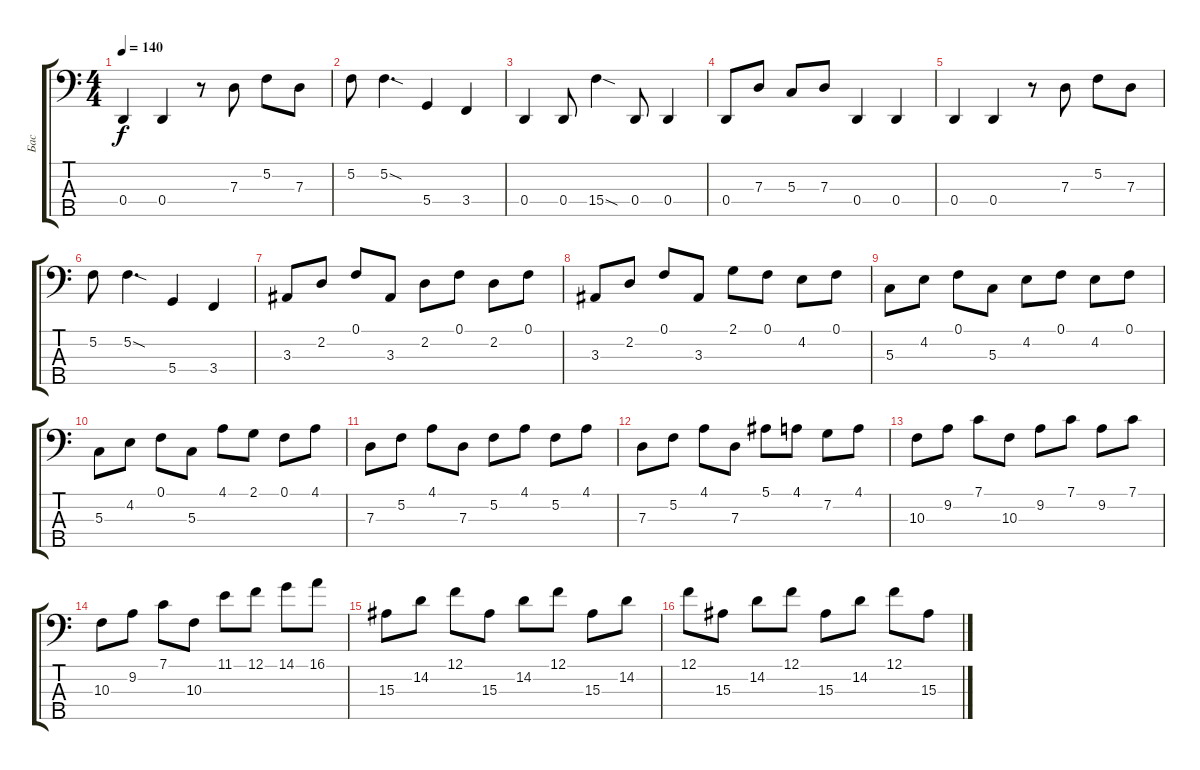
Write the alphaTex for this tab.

\track ("Бас" "Бас") {instrument electricbassfinger}
\staff {score tabs}
\tuning (F2 C2 G1 D1 A0) {hide}
\ts (4 4)
\tempo 140
\clef f4
\ks c
0.4.4{dy f} 0.4.4 r.8 7.3.8 5.2.8 7.3.8 |
5.2.8 5.2{sod}.4{d} 5.4.4 3.4.4 |
0.4.4 0.4.8 15.4{sod}.4 0.4.8 0.4.4 |
0.4.8 7.3.8 5.3.8 7.3.8 0.4.4 0.4.4 |
0.4.4 0.4.4 r.8 7.3.8 5.2.8 7.3.8 |
5.2.8 5.2{sod}.4{d} 5.4.4 3.4.4 |
3.3.8 2.2.8 0.1.8 3.3.8 2.2.8 0.1.8 2.2.8 0.1.8 |
3.3.8 2.2.8 0.1.8 3.3.8 2.1.8 0.1.8 4.2.8 0.1.8 |
5.3.8 4.2.8 0.1.8 5.3.8 4.2.8 0.1.8 4.2.8 0.1.8 |
5.3.8 4.2.8 0.1.8 5.3.8 4.1.8 2.1.8 0.1.8 4.1.8 |
7.3.8 5.2.8 4.1.8 7.3.8 5.2.8 4.1.8 5.2.8 4.1.8 |
7.3.8 5.2.8 4.1.8 7.3.8 5.1.8 4.1.8 7.2.8 4.1.8 |
10.3.8 9.2.8 7.1.8 10.3.8 9.2.8 7.1.8 9.2.8 7.1.8 |
10.3.8 9.2.8 7.1.8 10.3.8 11.1.8 12.1.8 14.1.8 16.1.8 |
15.3.8 14.2.8 12.1.8 15.3.8 14.2.8 12.1.8 15.3.8 14.2.8 |
12.1.8 15.3.8 14.2.8 12.1.8 15.3.8 14.2.8 12.1.8 15.3.8
